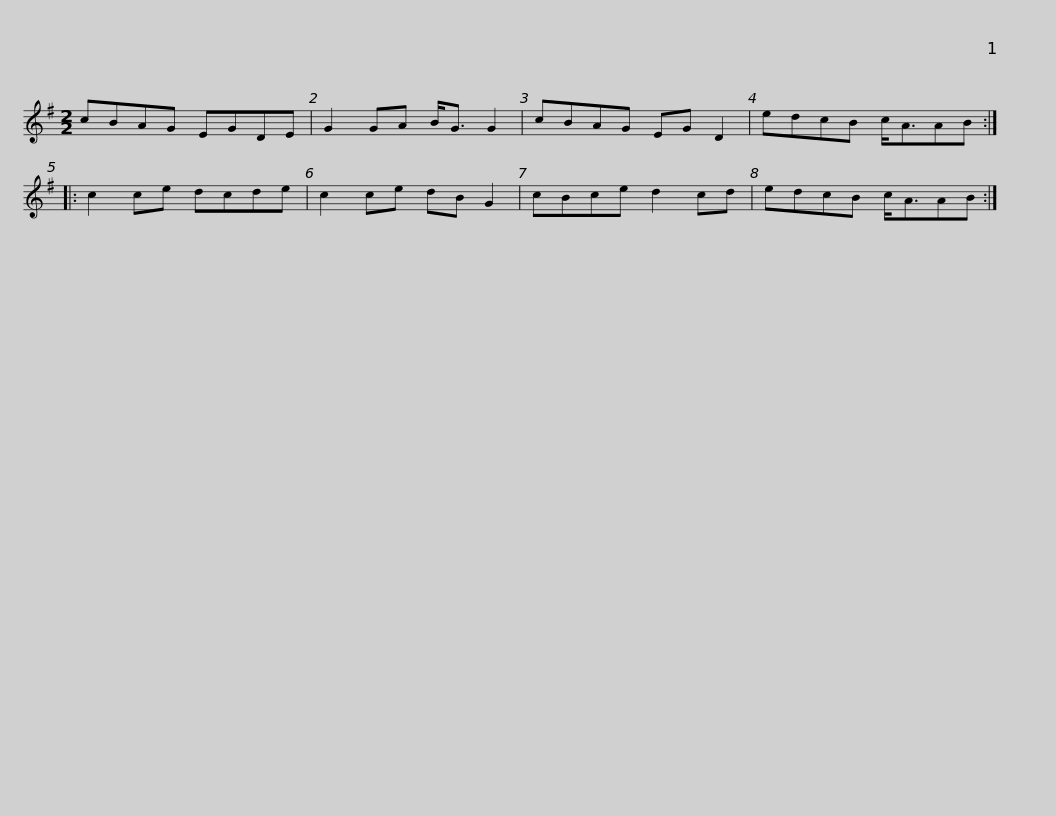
X:1
L:1/8
M:2/2
I:linebreak $
K:G
V:1 treble
V:1
 cBAG EGDE | G2 GA B<G G2 | cBAG EG D2 | edcB c<AAB :: c2 ce dcde | %5
 c2 ce dB G2 |$ cBce d2 cd | edcB c<AAB :| %8
